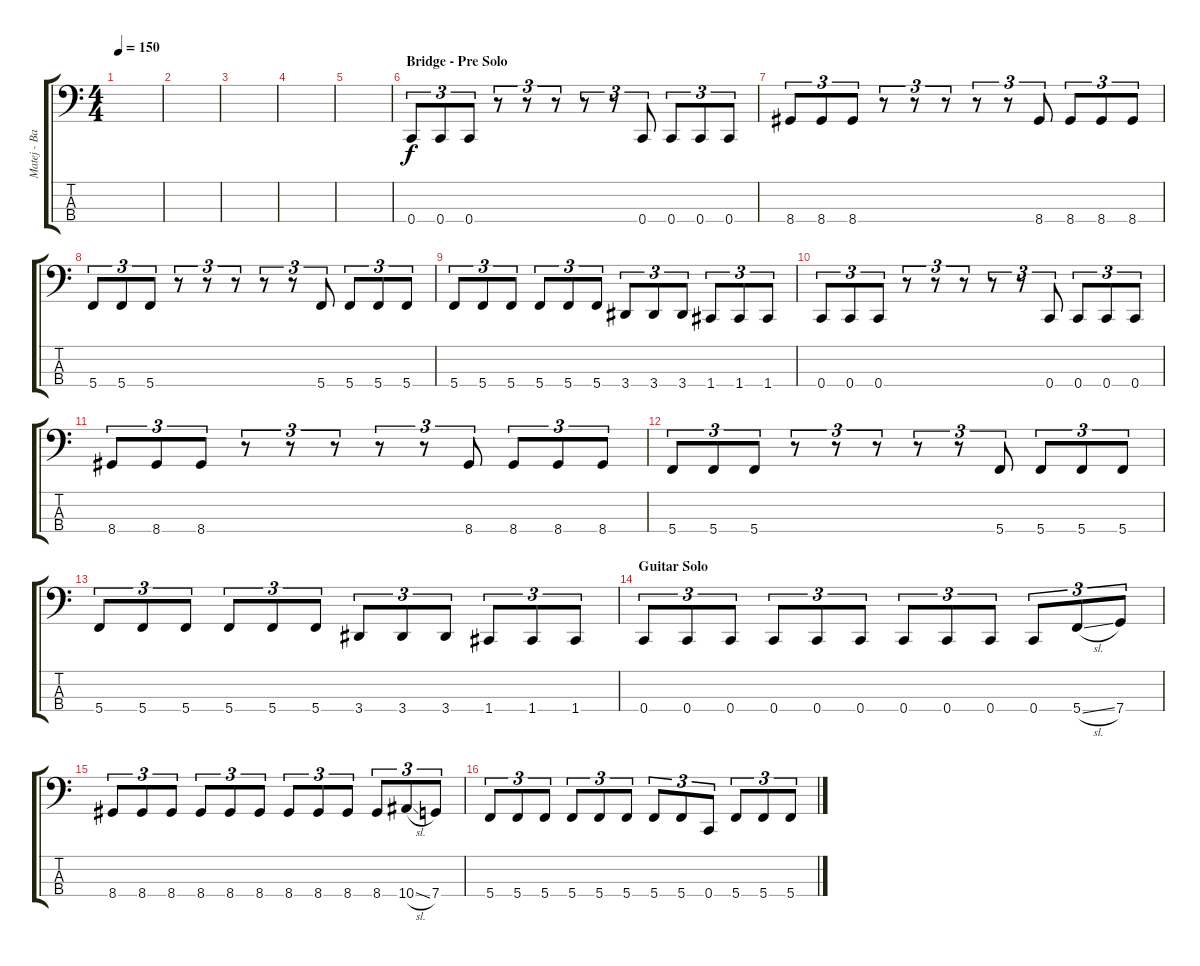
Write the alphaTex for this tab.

\track ("Matej - Bass" "Matej - Ba") {instrument electricbasspick}
\staff {score tabs}
\tuning (F2 C2 G1 C1) {hide}
\ts (4 4)
\tempo 150
\clef f4
\ks c
|
|
|
|
|
\section ("" "Bridge - Pre Solo")
0.4.8{tu (3 2)} 0.4.8{tu (3 2)} 0.4.8{tu (3 2)} r.8{tu (3 2)} r.8{tu (3 2)} r.8{tu (3 2)} r.8{tu (3 2)} r.8{tu (3 2)} 0.4.8{tu (3 2)} 0.4.8{tu (3 2)} 0.4.8{tu (3 2)} 0.4.8{tu (3 2)} |
8.4.8{tu (3 2)} 8.4.8{tu (3 2)} 8.4.8{tu (3 2)} r.8{tu (3 2)} r.8{tu (3 2)} r.8{tu (3 2)} r.8{tu (3 2)} r.8{tu (3 2)} 8.4.8{tu (3 2)} 8.4.8{tu (3 2)} 8.4.8{tu (3 2)} 8.4.8{tu (3 2)} |
5.4.8{tu (3 2)} 5.4.8{tu (3 2)} 5.4.8{tu (3 2)} r.8{tu (3 2)} r.8{tu (3 2)} r.8{tu (3 2)} r.8{tu (3 2)} r.8{tu (3 2)} 5.4.8{tu (3 2)} 5.4.8{tu (3 2)} 5.4.8{tu (3 2)} 5.4.8{tu (3 2)} |
5.4.8{tu (3 2)} 5.4.8{tu (3 2)} 5.4.8{tu (3 2)} 5.4.8{tu (3 2)} 5.4.8{tu (3 2)} 5.4.8{tu (3 2)} 3.4.8{tu (3 2)} 3.4.8{tu (3 2)} 3.4.8{tu (3 2)} 1.4.8{tu (3 2)} 1.4.8{tu (3 2)} 1.4.8{tu (3 2)} |
0.4.8{tu (3 2)} 0.4.8{tu (3 2)} 0.4.8{tu (3 2)} r.8{tu (3 2)} r.8{tu (3 2)} r.8{tu (3 2)} r.8{tu (3 2)} r.8{tu (3 2)} 0.4.8{tu (3 2)} 0.4.8{tu (3 2)} 0.4.8{tu (3 2)} 0.4.8{tu (3 2)} |
8.4.8{tu (3 2)} 8.4.8{tu (3 2)} 8.4.8{tu (3 2)} r.8{tu (3 2)} r.8{tu (3 2)} r.8{tu (3 2)} r.8{tu (3 2)} r.8{tu (3 2)} 8.4.8{tu (3 2)} 8.4.8{tu (3 2)} 8.4.8{tu (3 2)} 8.4.8{tu (3 2)} |
5.4.8{tu (3 2)} 5.4.8{tu (3 2)} 5.4.8{tu (3 2)} r.8{tu (3 2)} r.8{tu (3 2)} r.8{tu (3 2)} r.8{tu (3 2)} r.8{tu (3 2)} 5.4.8{tu (3 2)} 5.4.8{tu (3 2)} 5.4.8{tu (3 2)} 5.4.8{tu (3 2)} |
5.4.8{tu (3 2)} 5.4.8{tu (3 2)} 5.4.8{tu (3 2)} 5.4.8{tu (3 2)} 5.4.8{tu (3 2)} 5.4.8{tu (3 2)} 3.4.8{tu (3 2)} 3.4.8{tu (3 2)} 3.4.8{tu (3 2)} 1.4.8{tu (3 2)} 1.4.8{tu (3 2)} 1.4.8{tu (3 2)} |
\section ("" "Guitar Solo")
0.4.8{tu (3 2)} 0.4.8{tu (3 2)} 0.4.8{tu (3 2)} 0.4.8{tu (3 2)} 0.4.8{tu (3 2)} 0.4.8{tu (3 2)} 0.4.8{tu (3 2)} 0.4.8{tu (3 2)} 0.4.8{tu (3 2)} 0.4.8{tu (3 2)} 5.4{sl}.8{tu (3 2)} 7.4.8{tu (3 2)} |
8.4.8{tu (3 2)} 8.4.8{tu (3 2)} 8.4.8{tu (3 2)} 8.4.8{tu (3 2)} 8.4.8{tu (3 2)} 8.4.8{tu (3 2)} 8.4.8{tu (3 2)} 8.4.8{tu (3 2)} 8.4.8{tu (3 2)} 8.4.8{tu (3 2)} 10.4{sl}.8{tu (3 2)} 7.4.8{tu (3 2)} |
5.4.8{tu (3 2)} 5.4.8{tu (3 2)} 5.4.8{tu (3 2)} 5.4.8{tu (3 2)} 5.4.8{tu (3 2)} 5.4.8{tu (3 2)} 5.4.8{tu (3 2)} 5.4.8{tu (3 2)} 0.4.8{tu (3 2)} 5.4.8{tu (3 2)} 5.4.8{tu (3 2)} 5.4.8{tu (3 2)}
